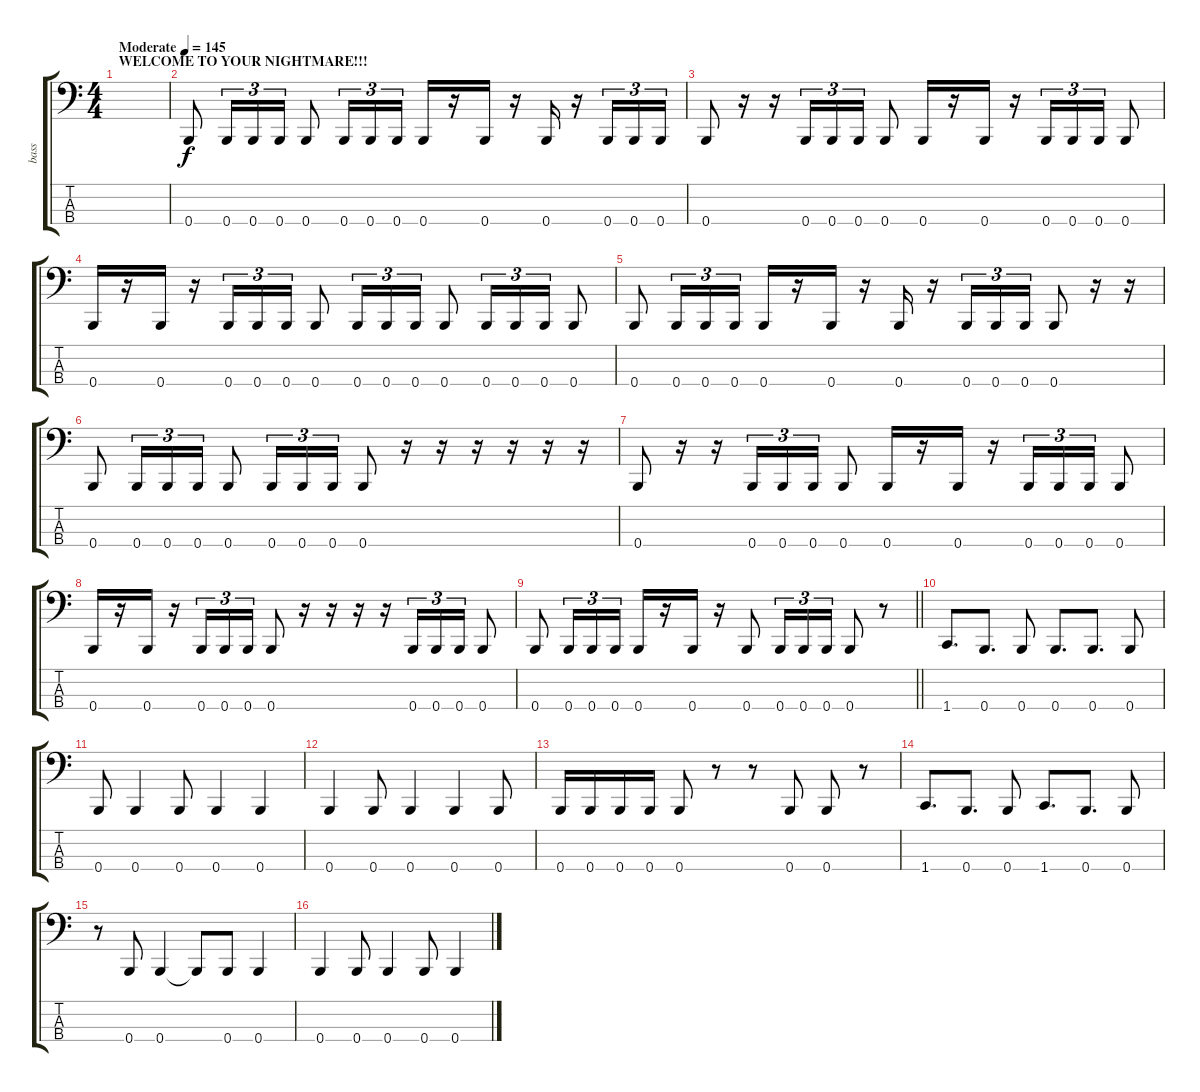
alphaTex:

\track ("bass" "bass") {instrument electricbasspick}
\staff {score tabs}
\tuning (E2 B1 Gb1 B0) {hide}
\ts (4 4)
\section ("" "WELCOME TO YOUR NIGHTMARE!!!")
\tempo (145 "Moderate")
\clef f4
\ks c
|
0.4.8 0.4.16{tu (3 2)} 0.4.16{tu (3 2)} 0.4.16{tu (3 2)} 0.4.8 0.4.16{tu (3 2)} 0.4.16{tu (3 2)} 0.4.16{tu (3 2)} 0.4.16 r.16 0.4.16 r.16 0.4.16 r.16 0.4.16{tu (3 2)} 0.4.16{tu (3 2)} 0.4.16{tu (3 2)} |
0.4.8 r.16 r.16 0.4.16{tu (3 2)} 0.4.16{tu (3 2)} 0.4.16{tu (3 2)} 0.4.8 0.4.16 r.16 0.4.16 r.16 0.4.16{tu (3 2)} 0.4.16{tu (3 2)} 0.4.16{tu (3 2)} 0.4.8 |
0.4.16 r.16 0.4.16 r.16 0.4.16{tu (3 2)} 0.4.16{tu (3 2)} 0.4.16{tu (3 2)} 0.4.8 0.4.16{tu (3 2)} 0.4.16{tu (3 2)} 0.4.16{tu (3 2)} 0.4.8 0.4.16{tu (3 2)} 0.4.16{tu (3 2)} 0.4.16{tu (3 2)} 0.4.8 |
0.4.8 0.4.16{tu (3 2)} 0.4.16{tu (3 2)} 0.4.16{tu (3 2)} 0.4.16 r.16 0.4.16 r.16 0.4.16 r.16 0.4.16{tu (3 2)} 0.4.16{tu (3 2)} 0.4.16{tu (3 2)} 0.4.8 r.16 r.16 |
0.4.8 0.4.16{tu (3 2)} 0.4.16{tu (3 2)} 0.4.16{tu (3 2)} 0.4.8 0.4.16{tu (3 2)} 0.4.16{tu (3 2)} 0.4.16{tu (3 2)} 0.4.8 r.16 r.16 r.16 r.16 r.16 r.16 |
0.4.8 r.16 r.16 0.4.16{tu (3 2)} 0.4.16{tu (3 2)} 0.4.16{tu (3 2)} 0.4.8 0.4.16 r.16 0.4.16 r.16 0.4.16{tu (3 2)} 0.4.16{tu (3 2)} 0.4.16{tu (3 2)} 0.4.8 |
0.4.16 r.16 0.4.16 r.16 0.4.16{tu (3 2)} 0.4.16{tu (3 2)} 0.4.16{tu (3 2)} 0.4.8 r.16 r.16 r.16 r.16 0.4.16{tu (3 2)} 0.4.16{tu (3 2)} 0.4.16{tu (3 2)} 0.4.8 |
\barLineRight lightlight
0.4.8 0.4.16{tu (3 2)} 0.4.16{tu (3 2)} 0.4.16{tu (3 2)} 0.4.16 r.16 0.4.16 r.16 0.4.8 0.4.16{tu (3 2)} 0.4.16{tu (3 2)} 0.4.16{tu (3 2)} 0.4.8 r.8 |
\section ("" "")
1.4.8{d} 0.4.8{d} 0.4.8 0.4.8{d} 0.4.8{d} 0.4.8 |
0.4.8 0.4.4 0.4.8 0.4.4 0.4.4 |
0.4.4 0.4.8 0.4.4 0.4.4 0.4.8 |
0.4.16 0.4.16 0.4.16 0.4.16 0.4.8 r.8 r.8 0.4.8 0.4.8 r.8 |
1.4.8{d} 0.4.8{d} 0.4.8 1.4.8{d} 0.4.8{d} 0.4.8 |
r.8 0.4.8 0.4.4 0.4{t}.8 0.4.8 0.4.4 |
0.4.4 0.4.8 0.4.4 0.4.8 0.4.4
